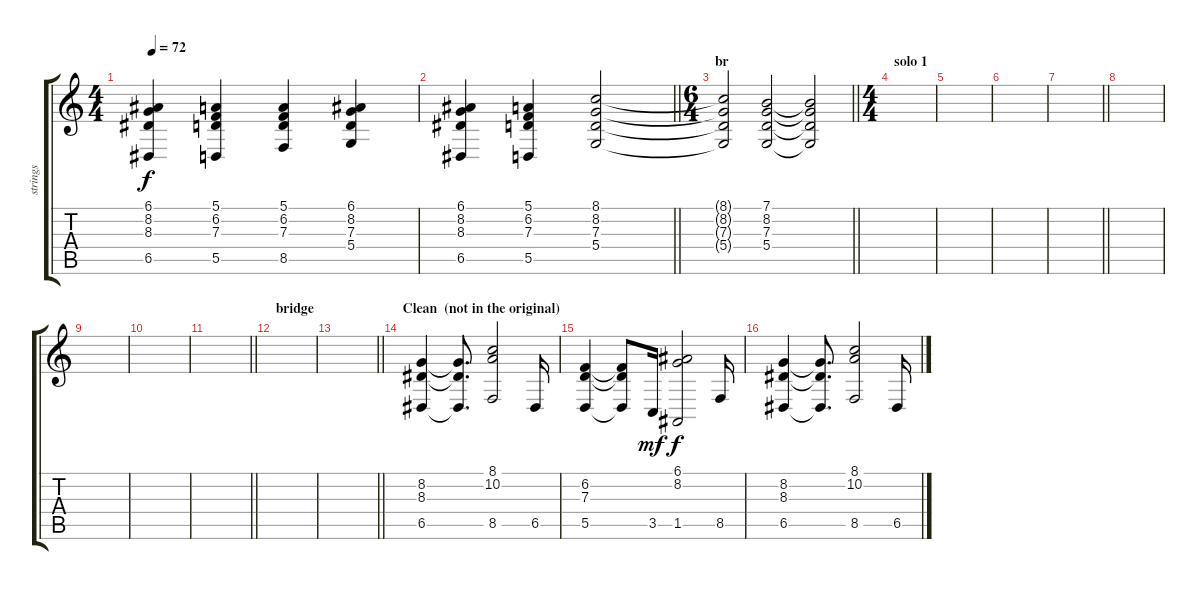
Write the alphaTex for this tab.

\track ("strings" "strings") {instrument stringensemble1}
\staff {score tabs}
\tuning (E4 B3 G3 D3 A2 E2) {hide}
\ts (4 4)
\tempo 72
\clef g2
\ks c
(6.1 8.2 8.3 6.5).4{dy f} (5.1 6.2 7.3 5.5).4 (5.1 6.2 7.3 8.5).4 (6.1 8.2 7.3 5.4).4 |
\barLineRight lightlight
(6.1 8.2 8.3 6.5).4 (5.1 6.2 7.3 5.5).4 (8.1 8.2 7.3 5.4).2 |
\ts (6 4)
\section ("" "br")
\barLineRight lightlight
(8.1{t} 8.2{t} 7.3{t} 5.4{t}).2 (7.1 8.2 7.3 5.4).2 (7.1{t} 8.2{t} 7.3{t} 5.4{t}).2 |
\ts (4 4)
\section ("" "solo 1")
|
|
|
\barLineRight lightlight
|
\section ("" "")
|
|
|
\barLineRight lightlight
|
\section ("" "bridge")
|
\barLineRight lightlight
|
\section ("" "Clean  (not in the original)")
(8.2 8.3 6.5).4 (8.2{t} 8.3{t} 6.5{t}).8{d} (8.1 10.2 8.5).2 6.5.16 |
(6.2 7.3 5.5).4 (6.2{t} 7.3{t} 5.5{t}).8 3.5.16{dy mf} (6.1 8.2 1.5).2{dy f} 8.5.16 |
(8.2 8.3 6.5).4 (8.2{t} 8.3{t} 6.5{t}).8{d} (8.1 10.2 8.5).2 6.5.16
